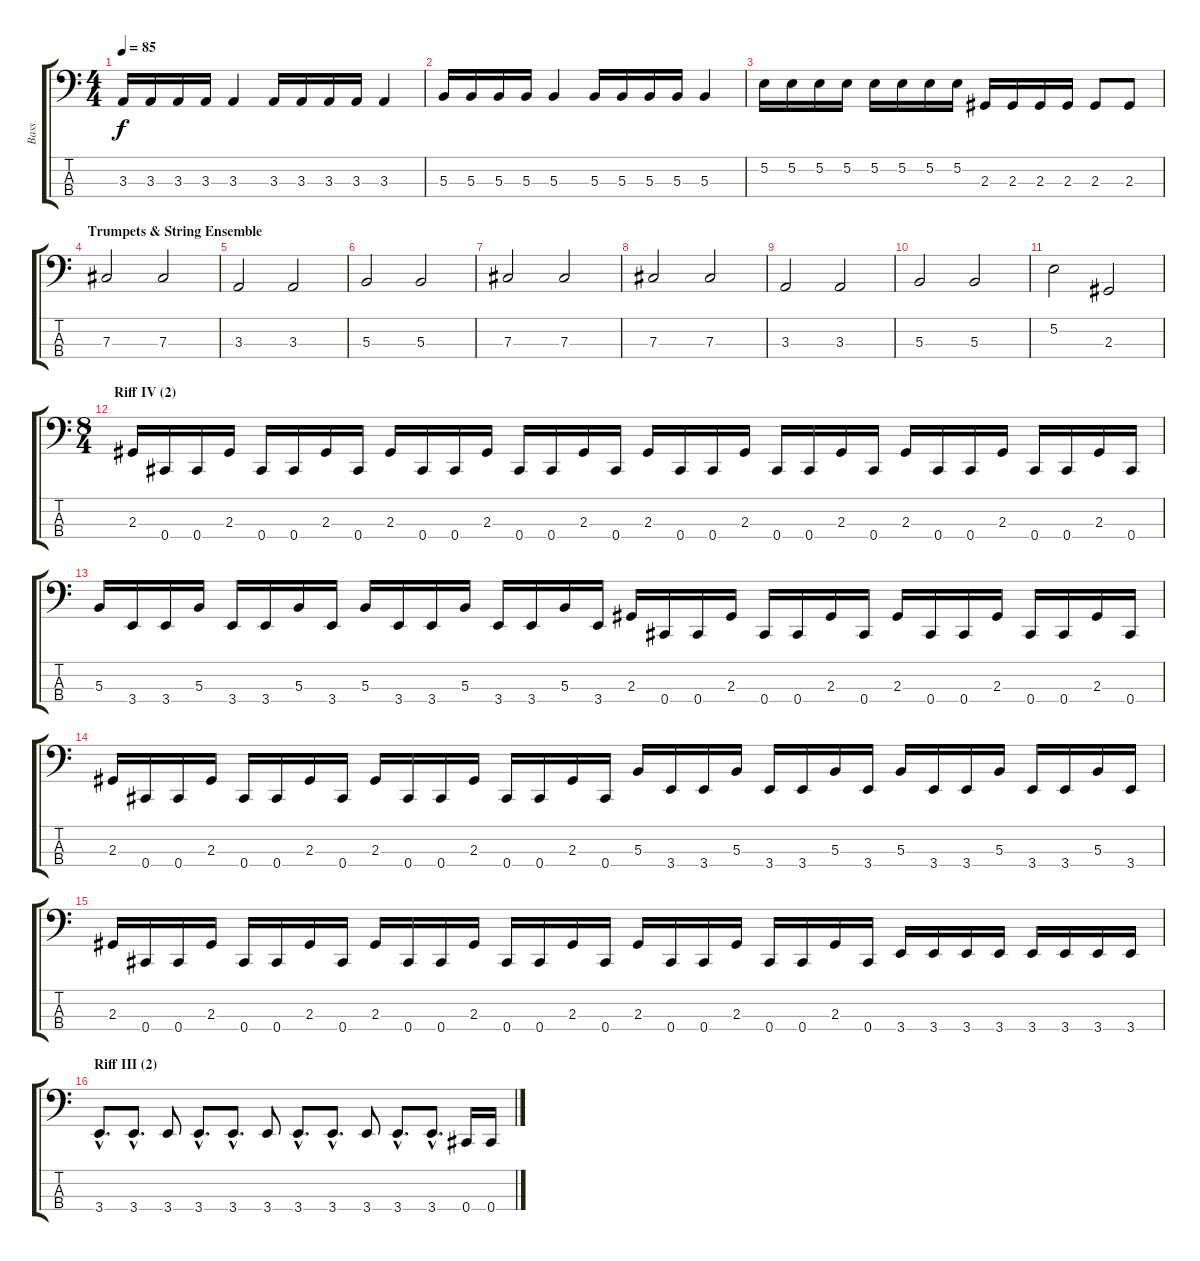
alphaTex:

\track ("Bass" "Bass") {instrument electricbasspick}
\staff {score tabs}
\tuning (E2 B1 Gb1 Db1) {hide}
\ts (4 4)
\tempo 85
\clef f4
\ks c
3.3.16{dy f} 3.3.16 3.3.16 3.3.16 3.3.4 3.3.16 3.3.16 3.3.16 3.3.16 3.3.4 |
5.3.16 5.3.16 5.3.16 5.3.16 5.3.4 5.3.16 5.3.16 5.3.16 5.3.16 5.3.4 |
5.2.16 5.2.16 5.2.16 5.2.16 5.2.16 5.2.16 5.2.16 5.2.16 2.3.16 2.3.16 2.3.16 2.3.16 2.3.8 2.3.8 |
\section ("" "Trumpets & String Ensemble")
7.3.2 7.3.2 |
3.3.2 3.3.2 |
5.3.2 5.3.2 |
7.3.2 7.3.2 |
7.3.2 7.3.2 |
3.3.2 3.3.2 |
5.3.2 5.3.2 |
5.2.2 2.3.2 |
\ts (8 4)
\section ("" "Riff IV (2)")
2.3.16 0.4.16 0.4.16 2.3.16 0.4.16 0.4.16 2.3.16 0.4.16 2.3.16 0.4.16 0.4.16 2.3.16 0.4.16 0.4.16 2.3.16 0.4.16 2.3.16 0.4.16 0.4.16 2.3.16 0.4.16 0.4.16 2.3.16 0.4.16 2.3.16 0.4.16 0.4.16 2.3.16 0.4.16 0.4.16 2.3.16 0.4.16 |
5.3.16 3.4.16 3.4.16 5.3.16 3.4.16 3.4.16 5.3.16 3.4.16 5.3.16 3.4.16 3.4.16 5.3.16 3.4.16 3.4.16 5.3.16 3.4.16 2.3.16 0.4.16 0.4.16 2.3.16 0.4.16 0.4.16 2.3.16 0.4.16 2.3.16 0.4.16 0.4.16 2.3.16 0.4.16 0.4.16 2.3.16 0.4.16 |
2.3.16 0.4.16 0.4.16 2.3.16 0.4.16 0.4.16 2.3.16 0.4.16 2.3.16 0.4.16 0.4.16 2.3.16 0.4.16 0.4.16 2.3.16 0.4.16 5.3.16 3.4.16 3.4.16 5.3.16 3.4.16 3.4.16 5.3.16 3.4.16 5.3.16 3.4.16 3.4.16 5.3.16 3.4.16 3.4.16 5.3.16 3.4.16 |
2.3.16 0.4.16 0.4.16 2.3.16 0.4.16 0.4.16 2.3.16 0.4.16 2.3.16 0.4.16 0.4.16 2.3.16 0.4.16 0.4.16 2.3.16 0.4.16 2.3.16 0.4.16 0.4.16 2.3.16 0.4.16 0.4.16 2.3.16 0.4.16 3.4.16 3.4.16 3.4.16 3.4.16 3.4.16 3.4.16 3.4.16 3.4.16 |
\section ("" "Riff III (2)")
3.4{hac}.8{d} 3.4{hac}.8{d} 3.4.8 3.4{hac}.8{d} 3.4{hac}.8{d} 3.4.8 3.4{hac}.8{d} 3.4{hac}.8{d} 3.4.8 3.4{hac}.8{d} 3.4{hac}.8{d} 0.4.16 0.4.16
